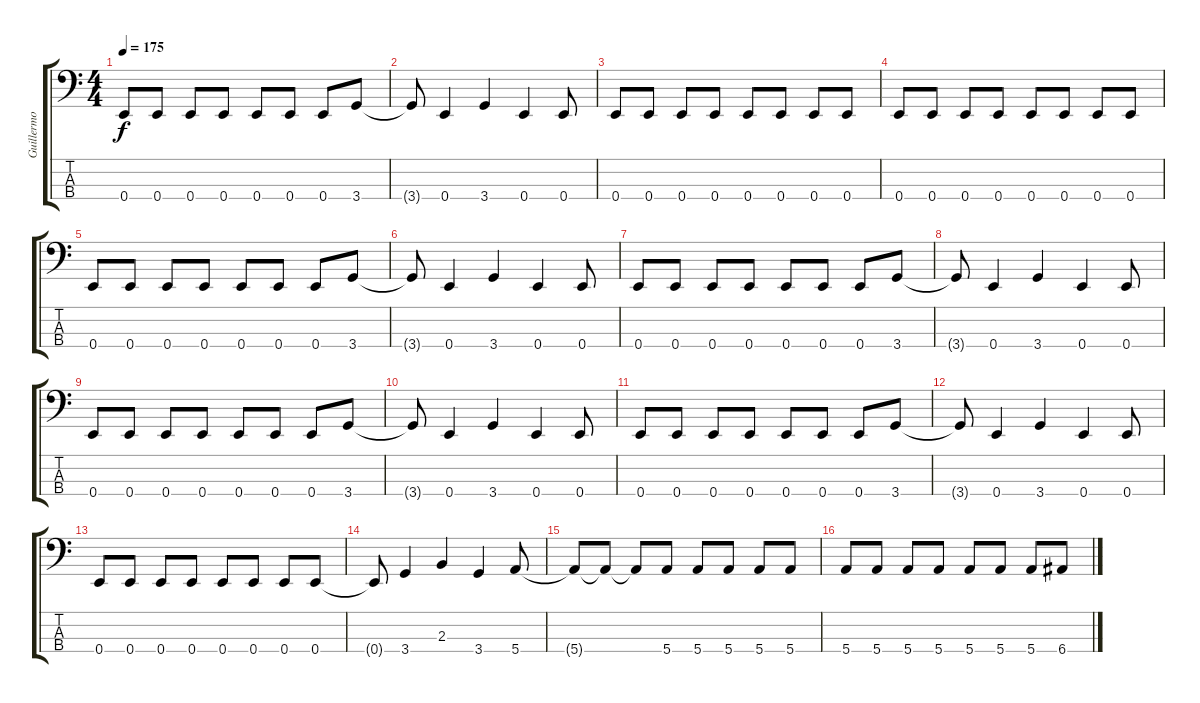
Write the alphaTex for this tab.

\track ("Guillermo Sánchez" "Guillermo ") {instrument electricbasspick}
\staff {score tabs}
\tuning (G2 D2 A1 E1) {hide}
\ts (4 4)
\tempo 175
\clef f4
\ks c
0.4.8{dy f} 0.4.8 0.4.8 0.4.8 0.4.8 0.4.8 0.4.8 3.4.8 |
3.4{t}.8 0.4.4 3.4.4 0.4.4 0.4.8 |
0.4.8 0.4.8 0.4.8 0.4.8 0.4.8 0.4.8 0.4.8 0.4.8 |
0.4.8 0.4.8 0.4.8 0.4.8 0.4.8 0.4.8 0.4.8 0.4.8 |
0.4.8 0.4.8 0.4.8 0.4.8 0.4.8 0.4.8 0.4.8 3.4.8 |
3.4{t}.8 0.4.4 3.4.4 0.4.4 0.4.8 |
0.4.8 0.4.8 0.4.8 0.4.8 0.4.8 0.4.8 0.4.8 3.4.8 |
3.4{t}.8 0.4.4 3.4.4 0.4.4 0.4.8 |
0.4.8 0.4.8 0.4.8 0.4.8 0.4.8 0.4.8 0.4.8 3.4.8 |
3.4{t}.8 0.4.4 3.4.4 0.4.4 0.4.8 |
0.4.8 0.4.8 0.4.8 0.4.8 0.4.8 0.4.8 0.4.8 3.4.8 |
3.4{t}.8 0.4.4 3.4.4 0.4.4 0.4.8 |
0.4.8 0.4.8 0.4.8 0.4.8 0.4.8 0.4.8 0.4.8 0.4.8 |
0.4{t}.8 3.4.4 2.3.4 3.4.4 5.4.8 |
5.4{t}.8 5.4{t}.8 5.4{t}.8 5.4.8 5.4.8 5.4.8 5.4.8 5.4.8 |
5.4.8 5.4.8 5.4.8 5.4.8 5.4.8 5.4.8 5.4.8 6.4.8
